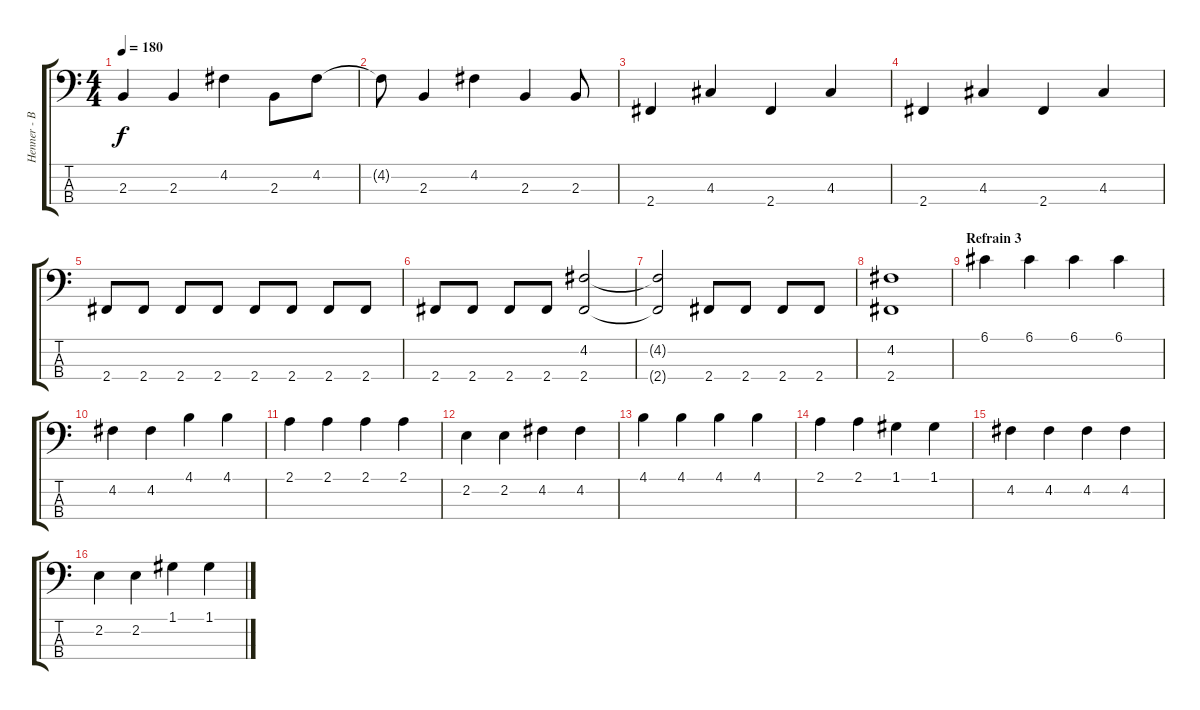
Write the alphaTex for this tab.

\track ("Henner - Bass" "Henner - B") {instrument electricbassfinger}
\staff {score tabs}
\tuning (G2 D2 A1 E1) {hide}
\ts (4 4)
\tempo 180
\clef f4
\ks c
2.3.4{dy f} 2.3.4 4.2.4 2.3.8 4.2.8 |
4.2{t}.8 2.3.4 4.2.4 2.3.4 2.3.8 |
2.4.4 4.3.4 2.4.4 4.3.4 |
2.4.4 4.3.4 2.4.4 4.3.4 |
2.4.8 2.4.8 2.4.8 2.4.8 2.4.8 2.4.8 2.4.8 2.4.8 |
2.4.8 2.4.8 2.4.8 2.4.8 (4.2 2.4).2 |
(4.2{t} 2.4{t}).2 2.4.8 2.4.8 2.4.8 2.4.8 |
(4.2 2.4).1 |
\section ("" "Refrain 3")
6.1.4 6.1.4 6.1.4 6.1.4 |
4.2.4 4.2.4 4.1.4 4.1.4 |
2.1.4 2.1.4 2.1.4 2.1.4 |
2.2.4 2.2.4 4.2.4 4.2.4 |
4.1.4 4.1.4 4.1.4 4.1.4 |
2.1.4 2.1.4 1.1.4 1.1.4 |
4.2.4 4.2.4 4.2.4 4.2.4 |
2.2.4 2.2.4 1.1.4 1.1{ss}.4
